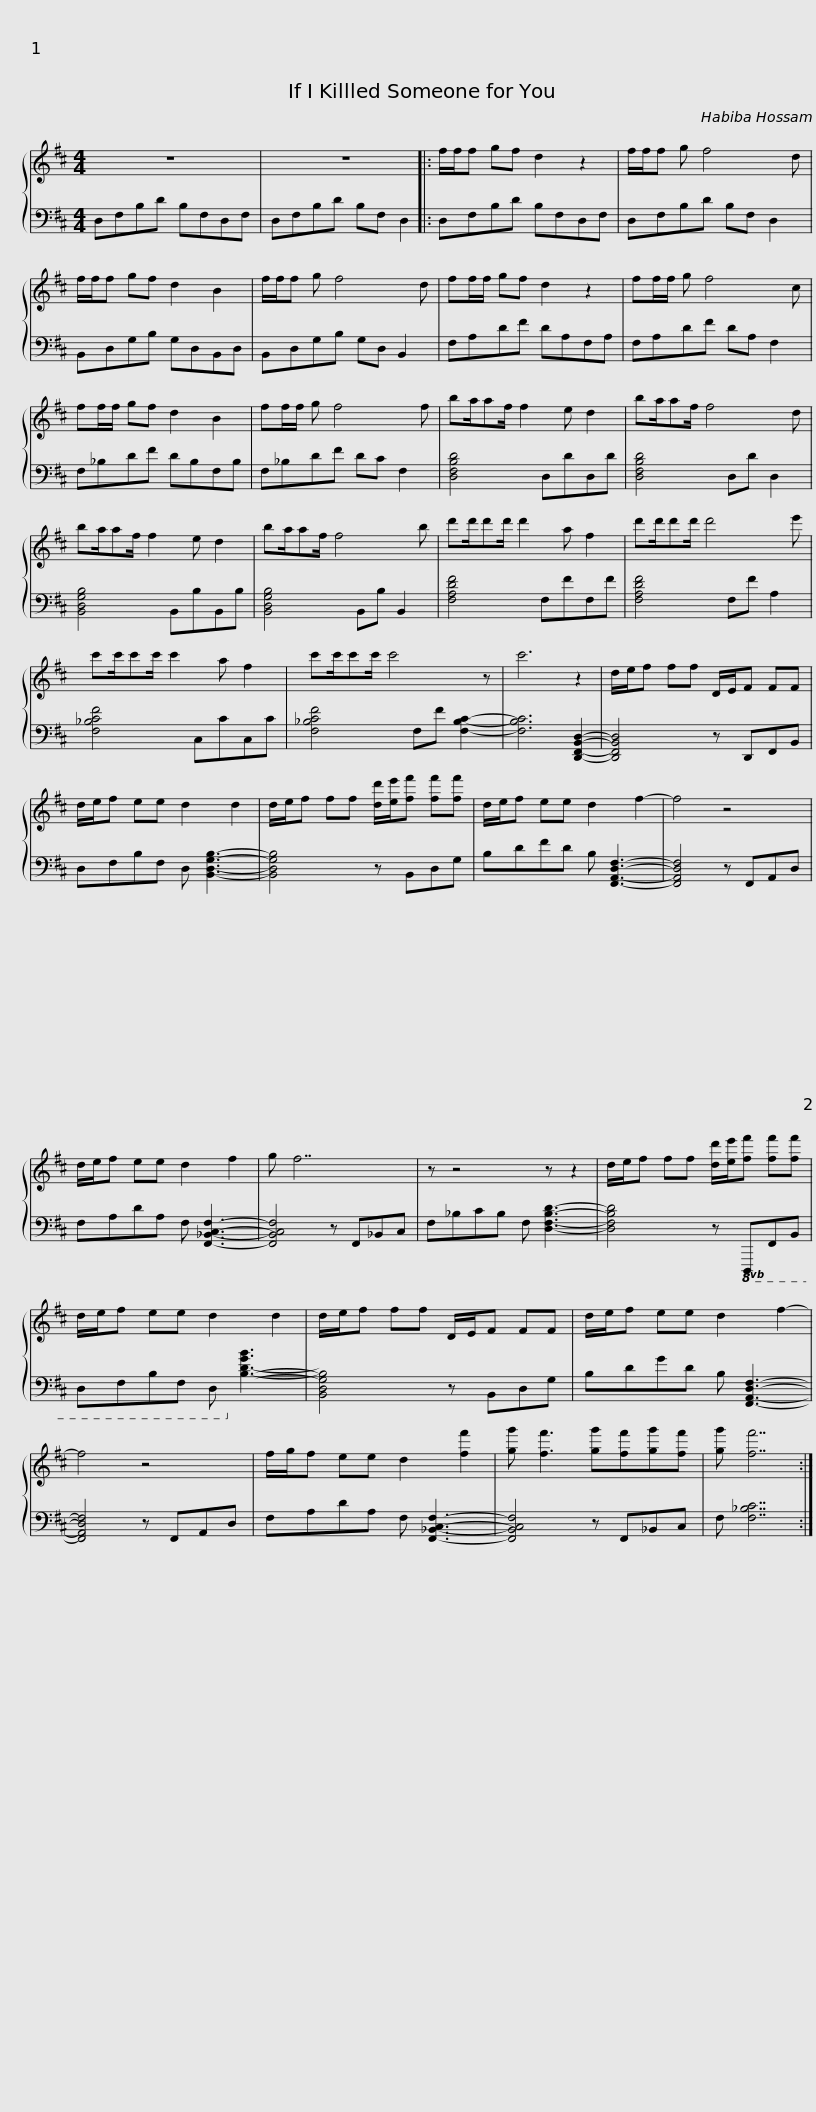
X:1
%%score { 1 | 2 }
L:1/8
M:4/4
I:linebreak $
K:D
V:1 treble
V:2 bass
V:1
 z8 | z8 |: f/f/f gf d2 z2 | f/f/f g f4 d | f/f/f gf d2 B2 |$ %5
 f/f/f g f4 d | ff/f/ gf d2 z2 | ff/f/ g f4 c | ff/f/ gf d2 B2 |$ ff/f/ g f4 f | %10
 ba/af/ f2 e d2 | ba/af/ f4 d | ba/af/ f2 e d2 |$ ba/af/ f4 b | d'd'/d'd'/ d'2 a f2 | %15
 d'd'/d'd'/ d'4 e' | c'c'/c'c'/ c'2 a f2 |$ c'c'/c'c'/ c'4- z | c'6 z2 | d/e/f ff D/E/F FF | %20
 d/e/f ee d2 d2 | d/e/f ff [dd']/[ee']/[ff'] [ff'][ff'] |$ d/e/f ee d2 f2- | f4 z4 | d/e/f ee d2 f2 | %25
 g f7 | z z4 z z2 |$ d/e/f ff [dd']/[ee']/[ff'] [ff'][ff'] | d/e/f ee d2 d2 | d/e/f ff D/E/F FF | %30
 d/e/f ee d2 f2- | f4 z4 |$ f/g/f ee d2 [ff']2 | [gg'] [ff']3 [gg'][ff'][gg'][ff'] | [gg'] [ff']7 :| %35
V:2
 D,F,B,D B,F,D,F, | D,F,B,D B,F, D,2 |: D,F,B,D B,F,D,F, | D,F,B,D B,F, D,2 | B,,D,G,B, G,D,B,,D, |$ %5
 B,,D,G,B, G,D, B,,2 | F,A,DF DA,F,A, | F,A,DF DA, F,2 | F,_B,DF DB,F,B, |$ F,_B,DF DC F,2 | %10
 [D,F,B,D]4 D,DD,D | [D,F,B,D]4 D,D D,2 | [B,,D,G,B,]4 B,,B,B,,B, |$ [B,,D,G,B,]4 B,,B, B,,2 | [F,A,DF]4 F,FF,F | %15
 [F,A,DF]4 F,F A,2 | [F,_B,CF]4 C,CC,C |$ [F,_B,CF]4 F,F [F,B,C]2- | [F,B,C]6 [D,,F,,B,,D,]2- | [D,,F,,B,,D,]4 z D,,F,,B,, | %20
 D,F,B,F, D, [B,,D,G,B,]3- | [B,,D,G,B,]4 z B,,D,G, |$ B,DFD B, [F,,A,,D,F,]3- | [F,,A,,D,F,]4 z F,,A,,D, | F,A,DA, F, [F,,_B,,C,F,]3- | %25
 [F,,B,,C,F,]4 z F,,_B,,C, | F,_B,CB, F, [D,F,B,D]3- |$ [D,F,B,D]4 z!8vb(! D,,,F,,,B,,, | D,,F,,B,,F,, D,,!8vb)! [B,,D,G,B,]3- | [B,,D,G,B,]4 z B,,D,G, | %30
 B,DGD B, [F,,A,,D,F,]3- | [F,,A,,D,F,]4 z F,,A,,D, |$ F,A,DA, F, [F,,_B,,C,F,]3- | [F,,B,,C,F,]4 z F,,_B,,C, | F, [F,_B,C]7 :| %35
